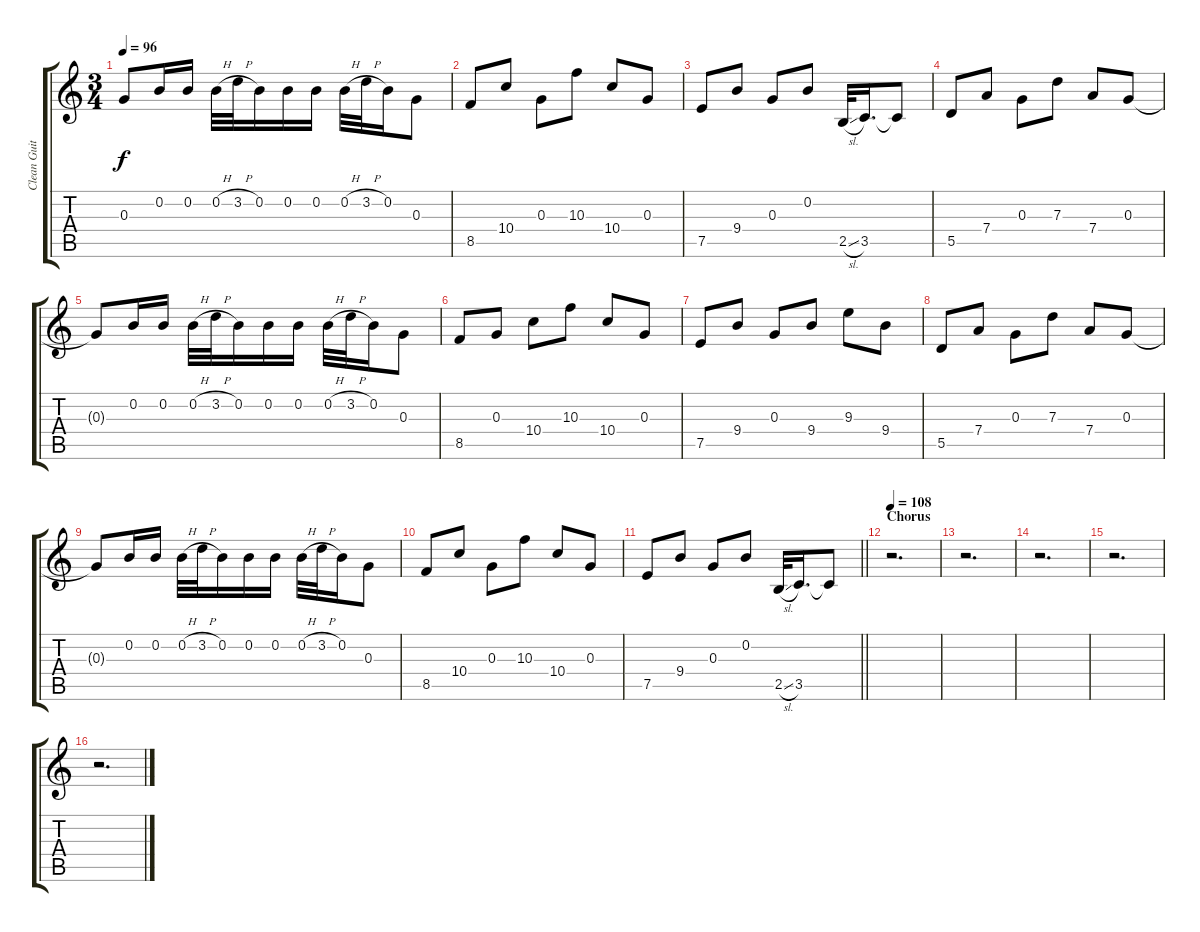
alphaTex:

\track ("Clean Guitar \"James Hetfield\"" "Clean Guit") {instrument electricguitarclean}
\staff {score tabs}
\tuning (E4 B3 G3 D3 A2 E2) {hide}
\ts (3 4)
\tempo 96
\clef g2
\ks c
0.3{t}.8{dy f} 0.2.16 0.2.16 0.2{h}.32 3.2{h}.32 0.2.16 0.2.16 0.2.16 0.2{h}.32 3.2{h}.32 0.2.16 0.3.8 |
8.5.8 10.4.8 0.3.8 10.3.8 10.4.8 0.3.8 |
7.5.8 9.4.8 0.3.8 0.2.8 2.5{sl}.32 3.5.16{d} 3.5{t}.8 |
5.5.8 7.4.8 0.3.8 7.3.8 7.4.8 0.3.8 |
0.3{t}.8 0.2.16 0.2.16 0.2{h}.32 3.2{h}.32 0.2.16 0.2.16 0.2.16 0.2{h}.32 3.2{h}.32 0.2.16 0.3.8 |
8.5.8 0.3.8 10.4.8 10.3.8 10.4.8 0.3.8 |
7.5.8 9.4.8 0.3.8 9.4.8 9.3.8 9.4.8 |
5.5.8 7.4.8 0.3.8 7.3.8 7.4.8 0.3.8 |
0.3{t}.8 0.2.16 0.2.16 0.2{h}.32 3.2{h}.32 0.2.16 0.2.16 0.2.16 0.2{h}.32 3.2{h}.32 0.2.16 0.3.8 |
8.5.8 10.4.8 0.3.8 10.3.8 10.4.8 0.3.8 |
\barLineRight lightlight
7.5.8 9.4.8 0.3.8 0.2.8 2.5{sl}.32 3.5.16{d} 3.5{t}.8 |
\section ("" "Chorus")
\tempo 108
r.2{d} |
r.2{d} |
r.2{d} |
r.2{d} |
r.2{d}
